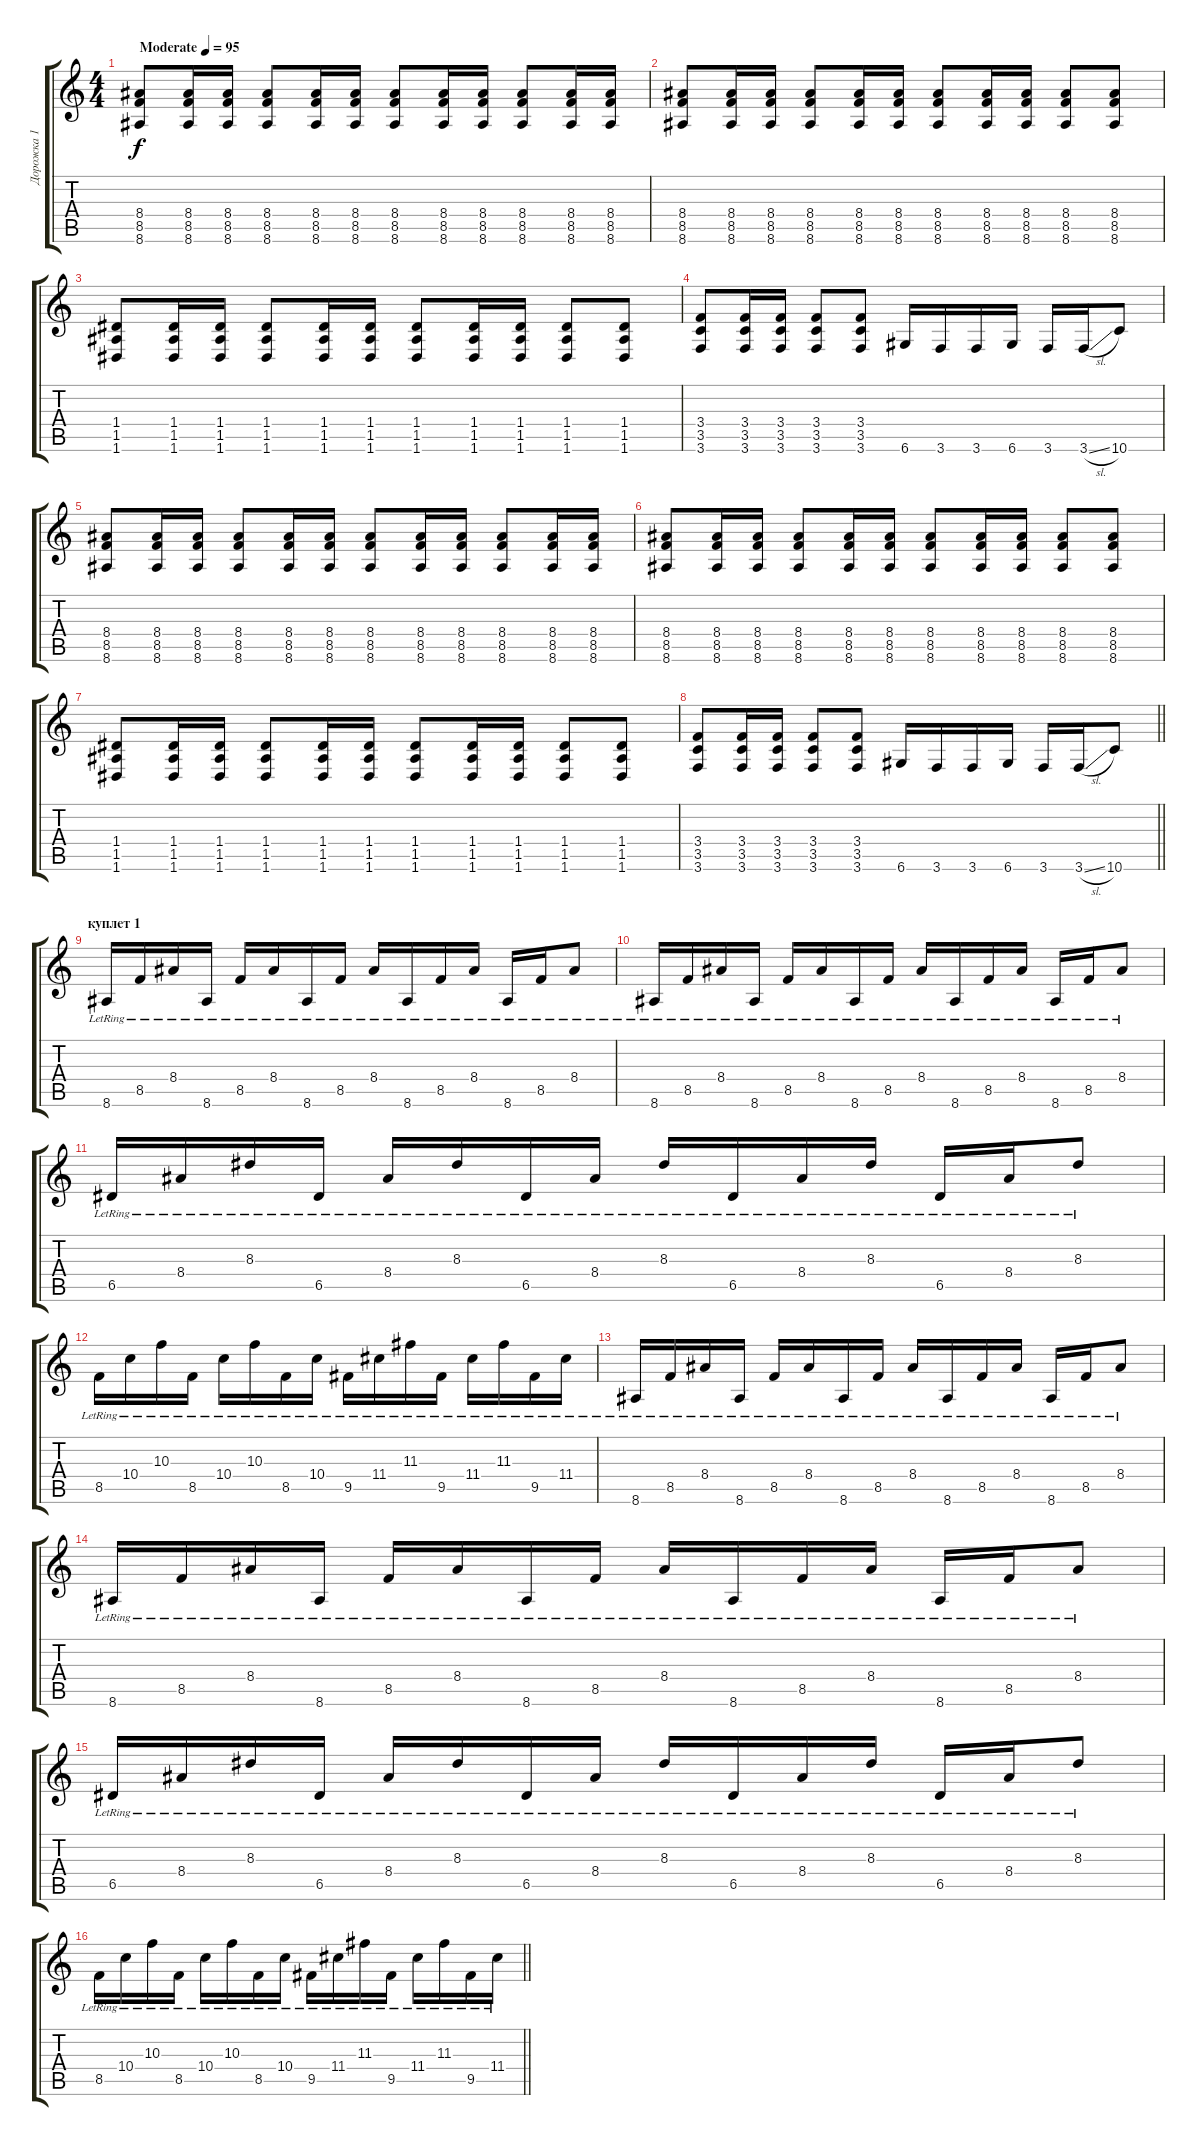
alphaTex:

\track ("Дорожка 1" "Дорожка 1") {instrument acousticguitarsteel}
\staff {score tabs}
\tuning (E4 B3 G3 D3 A2 D2) {hide}
\ts (4 4)
\tempo (95 "Moderate")
\clef g2
\ks c
(8.4 8.5 8.6).8{dy f instrument acousticguitarsteel} (8.4 8.5 8.6).16 (8.4 8.5 8.6).16 (8.4 8.5 8.6).8 (8.4 8.5 8.6).16 (8.4 8.5 8.6).16 (8.4 8.5 8.6).8 (8.4 8.5 8.6).16 (8.4 8.5 8.6).16 (8.4 8.5 8.6).8 (8.4 8.5 8.6).16 (8.4 8.5 8.6).16 |
(8.4 8.5 8.6).8 (8.4 8.5 8.6).16 (8.4 8.5 8.6).16 (8.4 8.5 8.6).8 (8.4 8.5 8.6).16 (8.4 8.5 8.6).16 (8.4 8.5 8.6).8 (8.4 8.5 8.6).16 (8.4 8.5 8.6).16 (8.4 8.5 8.6).8 (8.4 8.5 8.6).8 |
(1.4 1.5 1.6).8 (1.4 1.5 1.6).16 (1.4 1.5 1.6).16 (1.4 1.5 1.6).8 (1.4 1.5 1.6).16 (1.4 1.5 1.6).16 (1.4 1.5 1.6).8 (1.4 1.5 1.6).16 (1.4 1.5 1.6).16 (1.4 1.5 1.6).8 (1.4 1.5 1.6).8 |
(3.4 3.5 3.6).8 (3.4 3.5 3.6).16 (3.4 3.5 3.6).16 (3.4 3.5 3.6).8 (3.4 3.5 3.6).8 6.6.16 3.6.16 3.6.16 6.6.16 3.6.16 3.6{sl}.16 10.6.8 |
(8.4 8.5 8.6).8 (8.4 8.5 8.6).16 (8.4 8.5 8.6).16 (8.4 8.5 8.6).8 (8.4 8.5 8.6).16 (8.4 8.5 8.6).16 (8.4 8.5 8.6).8 (8.4 8.5 8.6).16 (8.4 8.5 8.6).16 (8.4 8.5 8.6).8 (8.4 8.5 8.6).16 (8.4 8.5 8.6).16 |
(8.4 8.5 8.6).8 (8.4 8.5 8.6).16 (8.4 8.5 8.6).16 (8.4 8.5 8.6).8 (8.4 8.5 8.6).16 (8.4 8.5 8.6).16 (8.4 8.5 8.6).8 (8.4 8.5 8.6).16 (8.4 8.5 8.6).16 (8.4 8.5 8.6).8 (8.4 8.5 8.6).8 |
(1.4 1.5 1.6).8 (1.4 1.5 1.6).16 (1.4 1.5 1.6).16 (1.4 1.5 1.6).8 (1.4 1.5 1.6).16 (1.4 1.5 1.6).16 (1.4 1.5 1.6).8 (1.4 1.5 1.6).16 (1.4 1.5 1.6).16 (1.4 1.5 1.6).8 (1.4 1.5 1.6).8 |
\barLineRight lightlight
(3.4 3.5 3.6).8 (3.4 3.5 3.6).16 (3.4 3.5 3.6).16 (3.4 3.5 3.6).8 (3.4 3.5 3.6).8 6.6.16 3.6.16 3.6.16 6.6.16 3.6.16 3.6{sl}.16 10.6.8 |
\section ("" "куплет 1")
8.6{lr}.16 8.5{lr}.16 8.4{lr}.16 8.6{lr}.16 8.5{lr}.16 8.4{lr}.16 8.6{lr}.16 8.5{lr}.16 8.4{lr}.16 8.6{lr}.16 8.5{lr}.16 8.4{lr}.16 8.6{lr}.16 8.5{lr}.16 8.4{lr}.8 |
8.6{lr}.16 8.5{lr}.16 8.4{lr}.16 8.6{lr}.16 8.5{lr}.16 8.4{lr}.16 8.6{lr}.16 8.5{lr}.16 8.4{lr}.16 8.6{lr}.16 8.5{lr}.16 8.4{lr}.16 8.6{lr}.16 8.5{lr}.16 8.4{lr}.8 |
6.5{lr}.16 8.4{lr}.16 8.3{lr}.16 6.5{lr}.16 8.4{lr}.16 8.3{lr}.16 6.5{lr}.16 8.4{lr}.16 8.3{lr}.16 6.5{lr}.16 8.4{lr}.16 8.3{lr}.16 6.5{lr}.16 8.4{lr}.16 8.3{lr}.8 |
8.5{lr}.16 10.4{lr}.16 10.3{lr}.16 8.5{lr}.16 10.4{lr}.16 10.3{lr}.16 8.5{lr}.16 10.4{lr}.16 9.5{lr}.16 11.4{lr}.16 11.3{lr}.16 9.5{lr}.16 11.4{lr}.16 11.3{lr}.16 9.5{lr}.16 11.4{lr}.16 |
8.6{lr}.16 8.5{lr}.16 8.4{lr}.16 8.6{lr}.16 8.5{lr}.16 8.4{lr}.16 8.6{lr}.16 8.5{lr}.16 8.4{lr}.16 8.6{lr}.16 8.5{lr}.16 8.4{lr}.16 8.6{lr}.16 8.5{lr}.16 8.4{lr}.8 |
8.6{lr}.16 8.5{lr}.16 8.4{lr}.16 8.6{lr}.16 8.5{lr}.16 8.4{lr}.16 8.6{lr}.16 8.5{lr}.16 8.4{lr}.16 8.6{lr}.16 8.5{lr}.16 8.4{lr}.16 8.6{lr}.16 8.5{lr}.16 8.4{lr}.8 |
6.5{lr}.16 8.4{lr}.16 8.3{lr}.16 6.5{lr}.16 8.4{lr}.16 8.3{lr}.16 6.5{lr}.16 8.4{lr}.16 8.3{lr}.16 6.5{lr}.16 8.4{lr}.16 8.3{lr}.16 6.5{lr}.16 8.4{lr}.16 8.3{lr}.8 |
\barLineRight lightlight
8.5{lr}.16 10.4{lr}.16 10.3{lr}.16 8.5{lr}.16 10.4{lr}.16 10.3{lr}.16 8.5{lr}.16 10.4{lr}.16 9.5{lr}.16 11.4{lr}.16 11.3{lr}.16 9.5{lr}.16 11.4{lr}.16 11.3{lr}.16 9.5{lr}.16 11.4{lr}.16
